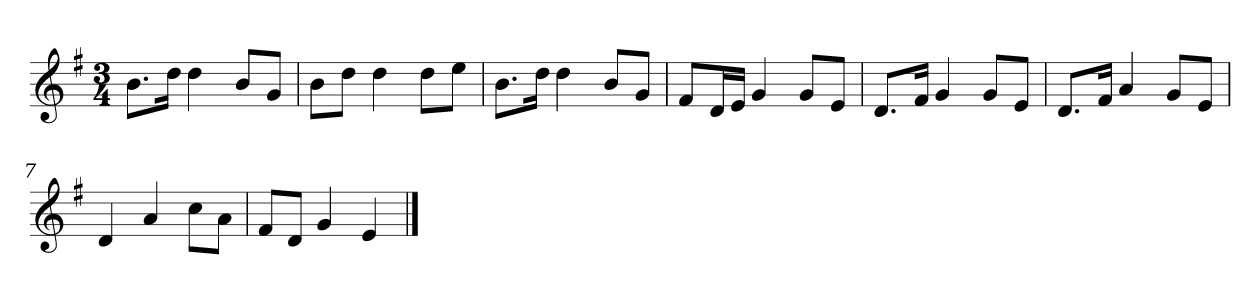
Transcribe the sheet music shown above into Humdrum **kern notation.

**kern
*part1
*staff1
*clefG2
*k[f#]
*G:
*M3/4
=
8.b\L
16dd\Jk
4dd
8b/L
8g/J
=2
8b\L
8dd\J
4dd
8dd\L
8ee\J
=3
8.b\L
16dd\Jk
4dd
8b/L
8g/J
=4
8f#/L
16d/L
16e/JJ
4g
8g/L
8e/J
=5y
8.d/L
16f#/Jk
4g
8g/L
8e/J
=6
8.d/L
16f#/Jk
4a
8g/L
8e/J
=7
4d
4a
8cc\L
8a\J
=8
8f#/L
8d/J
4g
4e
==
*-
